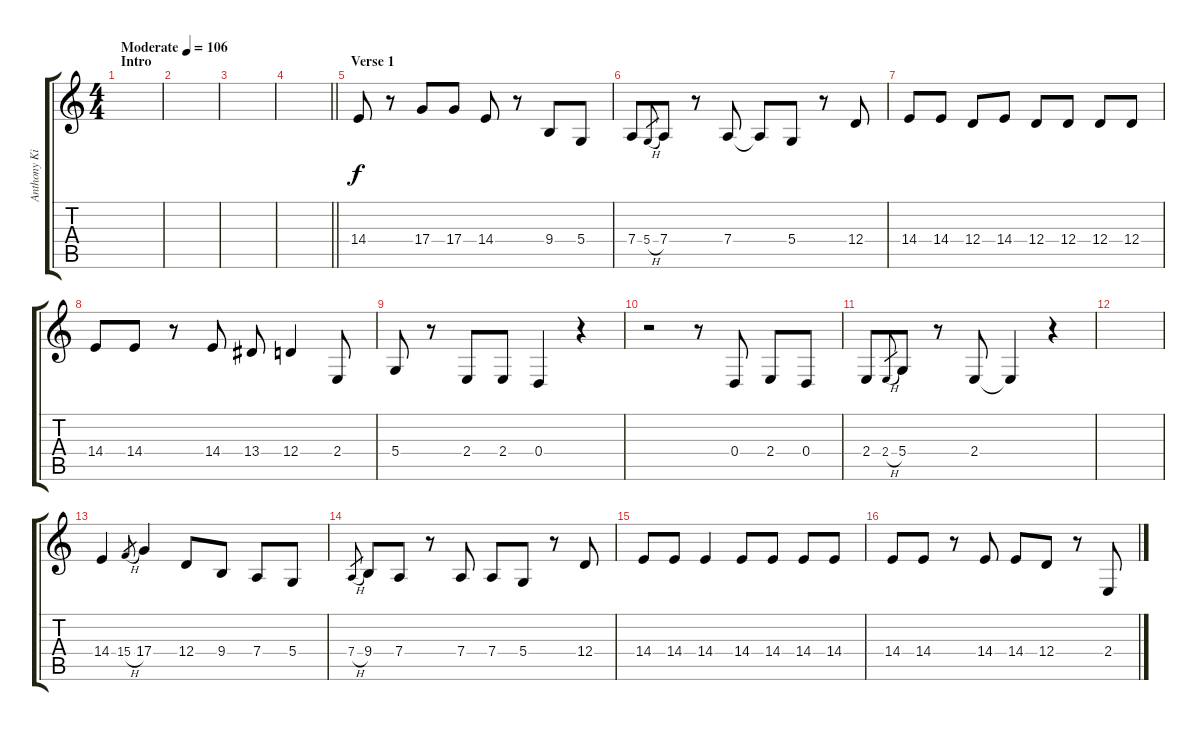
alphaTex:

\track ("Anthony Kiedis [Vocals]" "Anthony Ki") {instrument altosax}
\staff {score tabs}
\tuning (E4 B3 G3 D3 A2 E2) {hide}
\ts (4 4)
\section ("" "Intro")
\tempo (106 "Moderate")
\clef g2
\ks c
|
|
|
\barLineRight lightlight
|
\section ("" "Verse 1")
14.4.8 r.8 17.4.8 17.4.8 14.4.8 r.8 9.4.8 5.4.8 |
7.4.8 5.4{h}.8{gr} 7.4.8 r.8 7.4.8 7.4{t}.8 5.4.8 r.8 12.4.8 |
14.4.8 14.4.8 12.4.8 14.4.8 12.4.8 12.4.8 12.4.8 12.4.8 |
14.4.8 14.4.8 r.8 14.4.8 13.4.8 12.4.4 2.4.8 |
5.4.8 r.8 2.4.8 2.4.8 0.4.4 r.4 |
r.2 r.8 0.4.8 2.4.8 0.4.8 |
2.4.8 2.4{h}.8{gr} 5.4.8 r.8 2.4.8 2.4{t}.4 r.4 |
|
14.4.4 15.4{h}.8{gr} 17.4.4 12.4.8 9.4.8 7.4.8 5.4.8 |
7.4{h}.8{gr} 9.4.8 7.4.8 r.8 7.4.8 7.4.8 5.4.8 r.8 12.4.8 |
14.4.8 14.4.8 14.4.4 14.4.8 14.4.8 14.4.8 14.4.8 |
14.4.8 14.4.8 r.8 14.4.8 14.4.8 12.4.8 r.8 2.4.8
